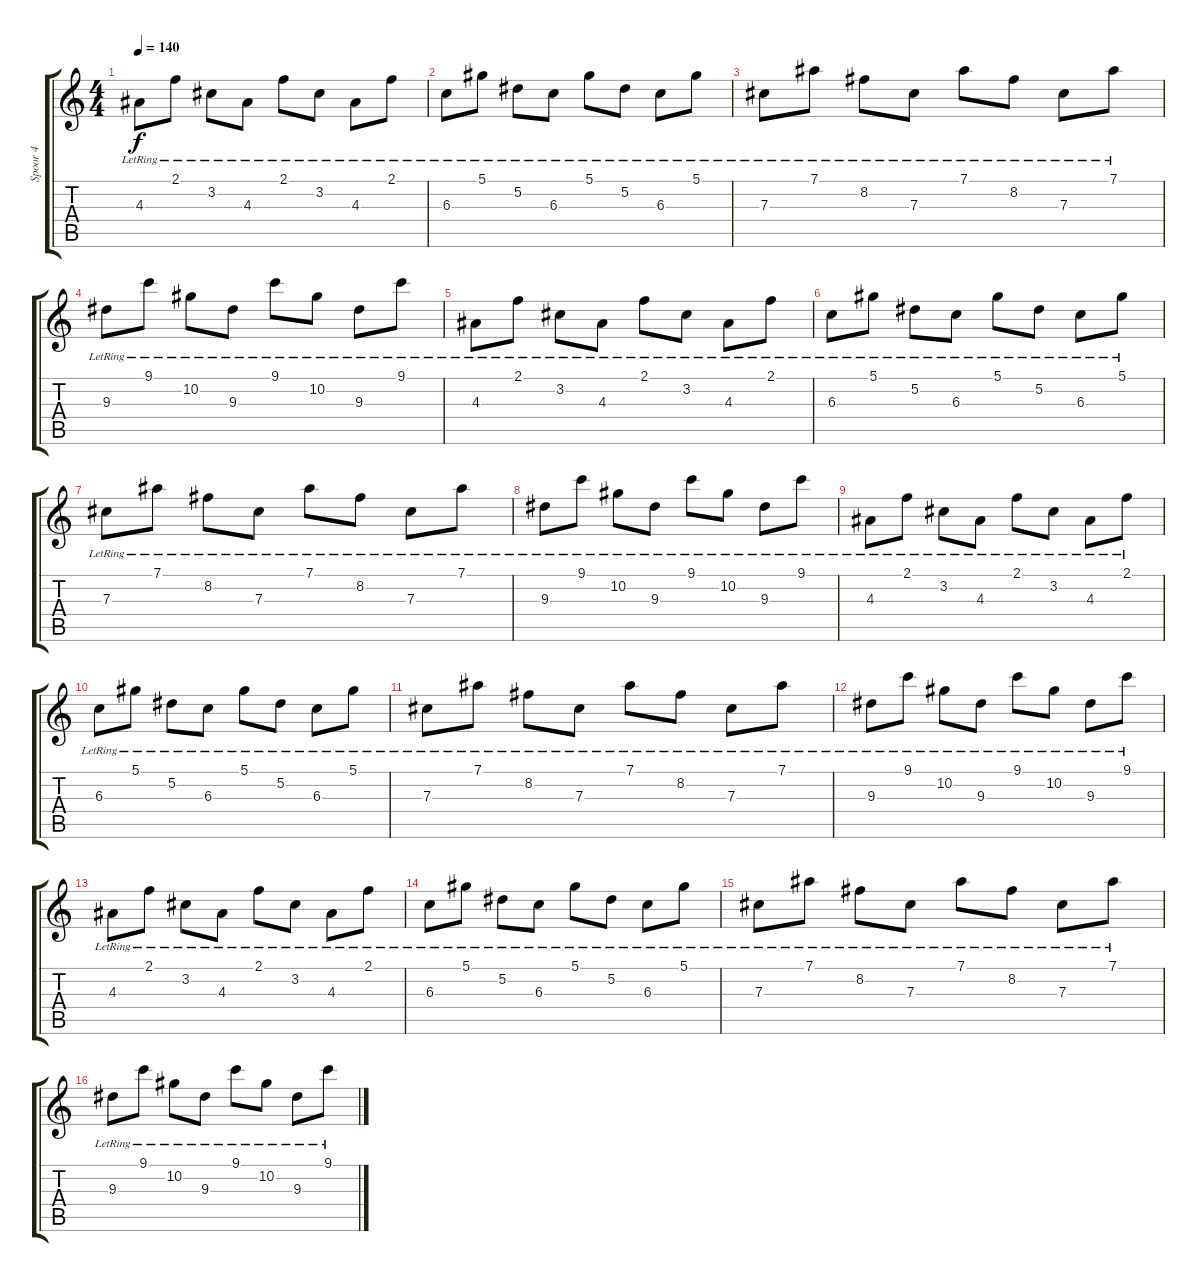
\track ("Spoor 4" "Spoor 4") {instrument acousticguitarsteel}
\staff {score tabs}
\tuning (Eb4 Bb3 Gb3 Db3 Ab2 Eb2) {hide}
\ts (4 4)
\tempo 140
\clef g2
\ks c
4.3{lr}.8{dy f} 2.1{lr}.8 3.2{lr}.8 4.3{lr}.8 2.1{lr}.8 3.2{lr}.8 4.3{lr}.8 2.1{lr}.8 |
6.3{lr}.8 5.1{lr}.8 5.2{lr}.8 6.3{lr}.8 5.1{lr}.8 5.2{lr}.8 6.3{lr}.8 5.1{lr}.8 |
7.3{lr}.8 7.1{lr}.8 8.2{lr}.8 7.3{lr}.8 7.1{lr}.8 8.2{lr}.8 7.3{lr}.8 7.1{lr}.8 |
9.3{lr}.8 9.1{lr}.8 10.2{lr}.8 9.3{lr}.8 9.1{lr}.8 10.2{lr}.8 9.3{lr}.8 9.1{lr}.8 |
4.3{lr}.8 2.1{lr}.8 3.2{lr}.8 4.3{lr}.8 2.1{lr}.8 3.2{lr}.8 4.3{lr}.8 2.1{lr}.8 |
6.3{lr}.8 5.1{lr}.8 5.2{lr}.8 6.3{lr}.8 5.1{lr}.8 5.2{lr}.8 6.3{lr}.8 5.1{lr}.8 |
7.3{lr}.8 7.1{lr}.8 8.2{lr}.8 7.3{lr}.8 7.1{lr}.8 8.2{lr}.8 7.3{lr}.8 7.1{lr}.8 |
9.3{lr}.8 9.1{lr}.8 10.2{lr}.8 9.3{lr}.8 9.1{lr}.8 10.2{lr}.8 9.3{lr}.8 9.1{lr}.8 |
4.3{lr}.8 2.1{lr}.8 3.2{lr}.8 4.3{lr}.8 2.1{lr}.8 3.2{lr}.8 4.3{lr}.8 2.1{lr}.8 |
6.3{lr}.8 5.1{lr}.8 5.2{lr}.8 6.3{lr}.8 5.1{lr}.8 5.2{lr}.8 6.3{lr}.8 5.1{lr}.8 |
7.3{lr}.8 7.1{lr}.8 8.2{lr}.8 7.3{lr}.8 7.1{lr}.8 8.2{lr}.8 7.3{lr}.8 7.1{lr}.8 |
9.3{lr}.8 9.1{lr}.8 10.2{lr}.8 9.3{lr}.8 9.1{lr}.8 10.2{lr}.8 9.3{lr}.8 9.1{lr}.8 |
4.3{lr}.8 2.1{lr}.8 3.2{lr}.8 4.3{lr}.8 2.1{lr}.8 3.2{lr}.8 4.3{lr}.8 2.1{lr}.8 |
6.3{lr}.8 5.1{lr}.8 5.2{lr}.8 6.3{lr}.8 5.1{lr}.8 5.2{lr}.8 6.3{lr}.8 5.1{lr}.8 |
7.3{lr}.8 7.1{lr}.8 8.2{lr}.8 7.3{lr}.8 7.1{lr}.8 8.2{lr}.8 7.3{lr}.8 7.1{lr}.8 |
9.3{lr}.8 9.1{lr}.8 10.2{lr}.8 9.3{lr}.8 9.1{lr}.8 10.2{lr}.8 9.3{lr}.8 9.1{lr}.8
